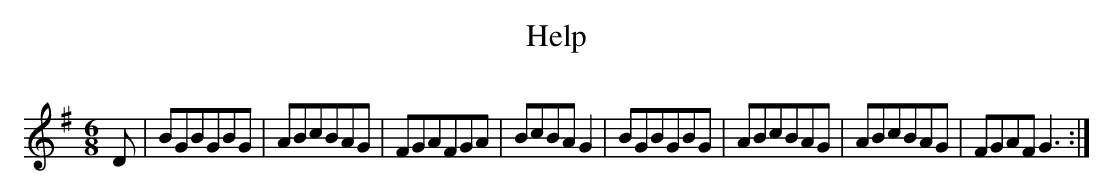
X:1
T:Help
M:6/8
L:1/8
Q:
K:G
D|BGBGBG|ABcBAG|FGAFGA|BcBAG2|BGBGBG|ABcBAG|ABcBAG|FGAFG3:|
